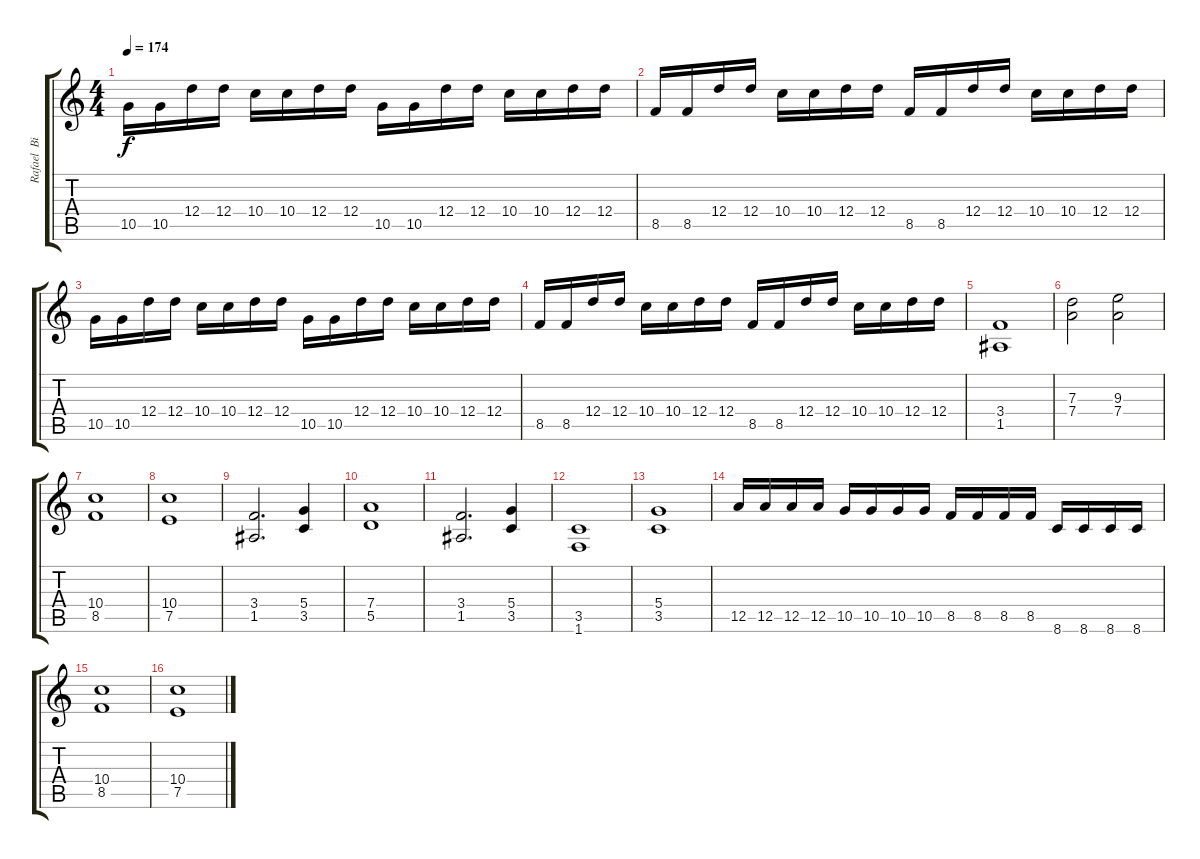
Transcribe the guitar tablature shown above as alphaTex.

\track ("Rafael  Bittencourt" "Rafael  Bi") {instrument distortionguitar}
\staff {score tabs}
\tuning (E4 B3 G3 D3 A2 E2) {hide}
\ts (4 4)
\tempo 174
\clef g2
\ks c
10.5.16{dy f} 10.5.16 12.4.16 12.4.16 10.4.16 10.4.16 12.4.16 12.4.16 10.5.16 10.5.16 12.4.16 12.4.16 10.4.16 10.4.16 12.4.16 12.4.16 |
8.5.16 8.5.16 12.4.16 12.4.16 10.4.16 10.4.16 12.4.16 12.4.16 8.5.16 8.5.16 12.4.16 12.4.16 10.4.16 10.4.16 12.4.16 12.4.16 |
10.5.16 10.5.16 12.4.16 12.4.16 10.4.16 10.4.16 12.4.16 12.4.16 10.5.16 10.5.16 12.4.16 12.4.16 10.4.16 10.4.16 12.4.16 12.4.16 |
8.5.16 8.5.16 12.4.16 12.4.16 10.4.16 10.4.16 12.4.16 12.4.16 8.5.16 8.5.16 12.4.16 12.4.16 10.4.16 10.4.16 12.4.16 12.4.16 |
(3.4 1.5).1 |
(7.3 7.4).2 (9.3 7.4).2 |
(10.4 8.5).1 |
(10.4 7.5).1 |
(3.4 1.5).2{d} (5.4 3.5).4 |
(7.4 5.5).1 |
(3.4 1.5).2{d} (5.4 3.5).4 |
(3.5 1.6).1 |
(5.4 3.5).1 |
12.5.16 12.5.16 12.5.16 12.5.16 10.5.16 10.5.16 10.5.16 10.5.16 8.5.16 8.5.16 8.5.16 8.5.16 8.6.16 8.6.16 8.6.16 8.6.16 |
(10.4 8.5).1 |
(10.4 7.5).1
